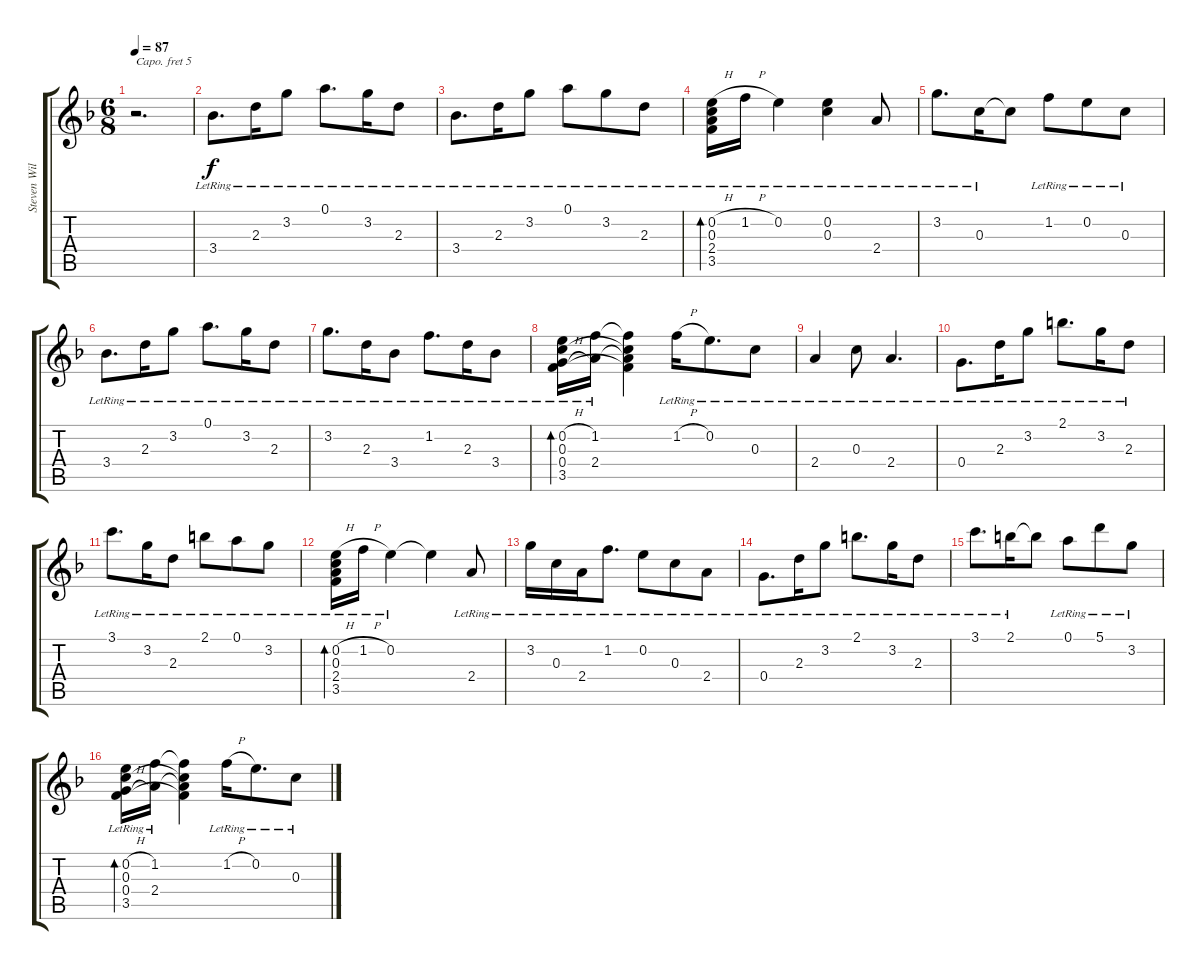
\track ("Steven Wilson Acous. Gtr. R" "Steven Wil") {instrument acousticguitarsteel}
\staff {score tabs}
\capo 5
\tuning (E4 B3 G3 D3 A2 E2) {hide}
\ts (6 8)
\tempo 87
\clef g2
\ks f
r.2{d dy p} |
3.4{lr}.8{d dy f volume 11 balance 12 instrument electricguitarclean} 2.3{lr}.16 3.2{lr}.8 0.1{lr}.8{d} 3.2{lr}.16 2.3{lr}.8 |
3.4{lr}.8{d} 2.3{lr}.16 3.2{lr}.8 0.1{lr}.8 3.2{lr}.8 2.3{lr}.8 |
(0.2{h lr} 0.3{lr} 2.4{lr} 3.5{lr}).16{bd 60} 1.2{h lr}.16 0.2{lr}.4 (0.2{lr} 0.3{lr}).4 2.4{lr}.8 |
3.2{lr}.8{d} 0.3{lr}.16 0.3{t}.8 1.2{lr}.8 0.2{lr}.8 0.3{lr}.8 |
3.4{lr}.8{d} 2.3{lr}.16 3.2{lr}.8 0.1{lr}.8{d} 3.2{lr}.16 2.3{lr}.8 |
3.2{lr}.8{d} 2.3{lr}.16 3.4{lr}.8 1.2{lr}.8{d} 2.3{lr}.16 3.4{lr}.8 |
(0.2{h lr} 0.3{lr} 0.4{h lr} 3.5{lr}).16{bd 60} (1.2{lr} 2.4{lr}).16 (1.2{t} 0.3{t} 2.4{t} 3.5{t}).4 1.2{h lr}.16 0.2{lr}.8{d} 0.3{lr}.8 |
2.4{lr}.4 0.3{lr}.8 2.4{lr}.4{d} |
0.4{lr}.8{d} 2.3{lr}.16 3.2{lr}.8 2.1{lr}.8{d} 3.2{lr}.16 2.3{lr}.8 |
3.1{lr}.8{d} 3.2{lr}.16 2.3{lr}.8 2.1{lr}.8 0.1{lr}.8 3.2{lr}.8 |
(0.2{h lr} 0.3{lr} 2.4{lr} 3.5{lr}).16{bd 60} 1.2{h lr}.16 0.2{lr}.4 0.2{t}.4 2.4{lr}.8 |
3.2{lr}.16 0.3{lr}.16 2.4{lr}.16 1.2{lr}.8{d} 0.2{lr}.8 0.3{lr}.8 2.4{lr}.8 |
0.4{lr}.8{d} 2.3{lr}.16 3.2{lr}.8 2.1{lr}.8{d} 3.2{lr}.16 2.3{lr}.8 |
3.1{lr}.8{d} 2.1{lr}.16 2.1{t}.8 0.1{lr}.8 5.1{lr}.8 3.2{lr}.8 |
(0.2{h lr} 0.3{lr} 0.4{h lr} 3.5{lr}).16{bd 60} (1.2{lr} 2.4{lr}).16 (1.2{t} 0.3{t} 2.4{t} 3.5{t}).4 1.2{h lr}.16 0.2{lr}.8{d} 0.3{lr}.8
